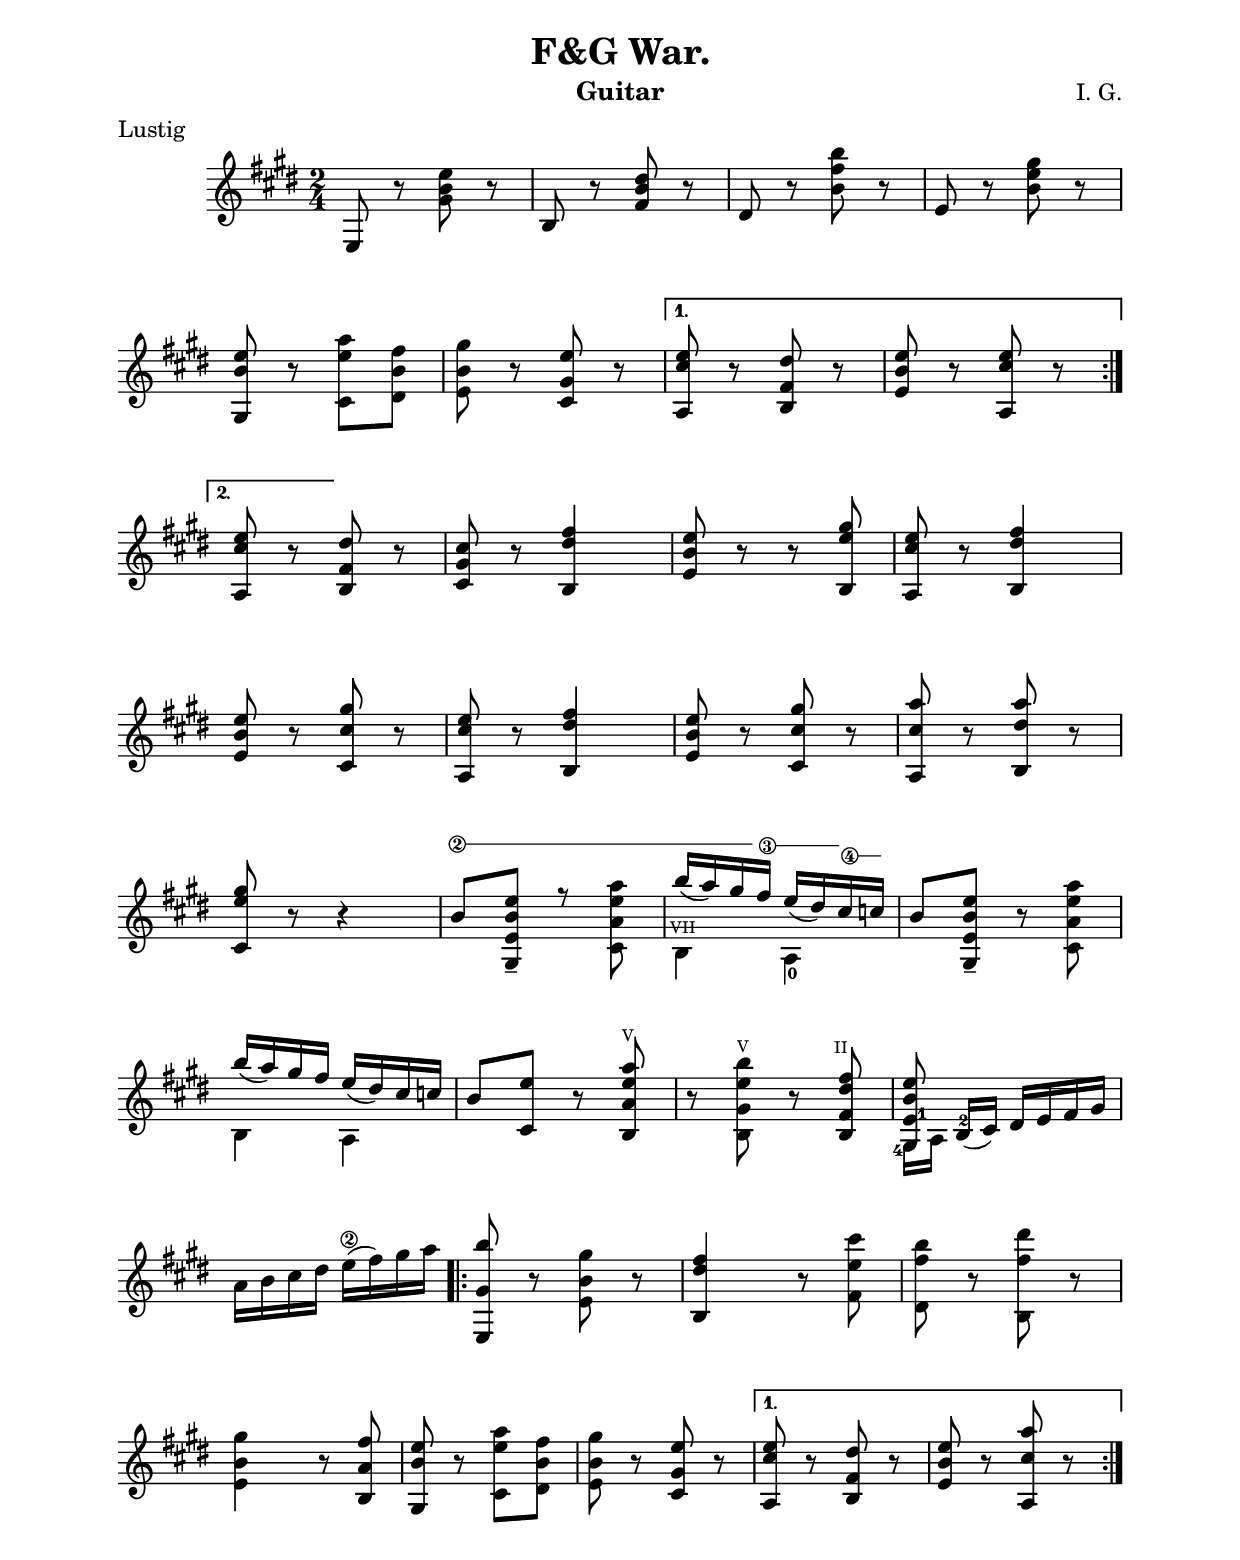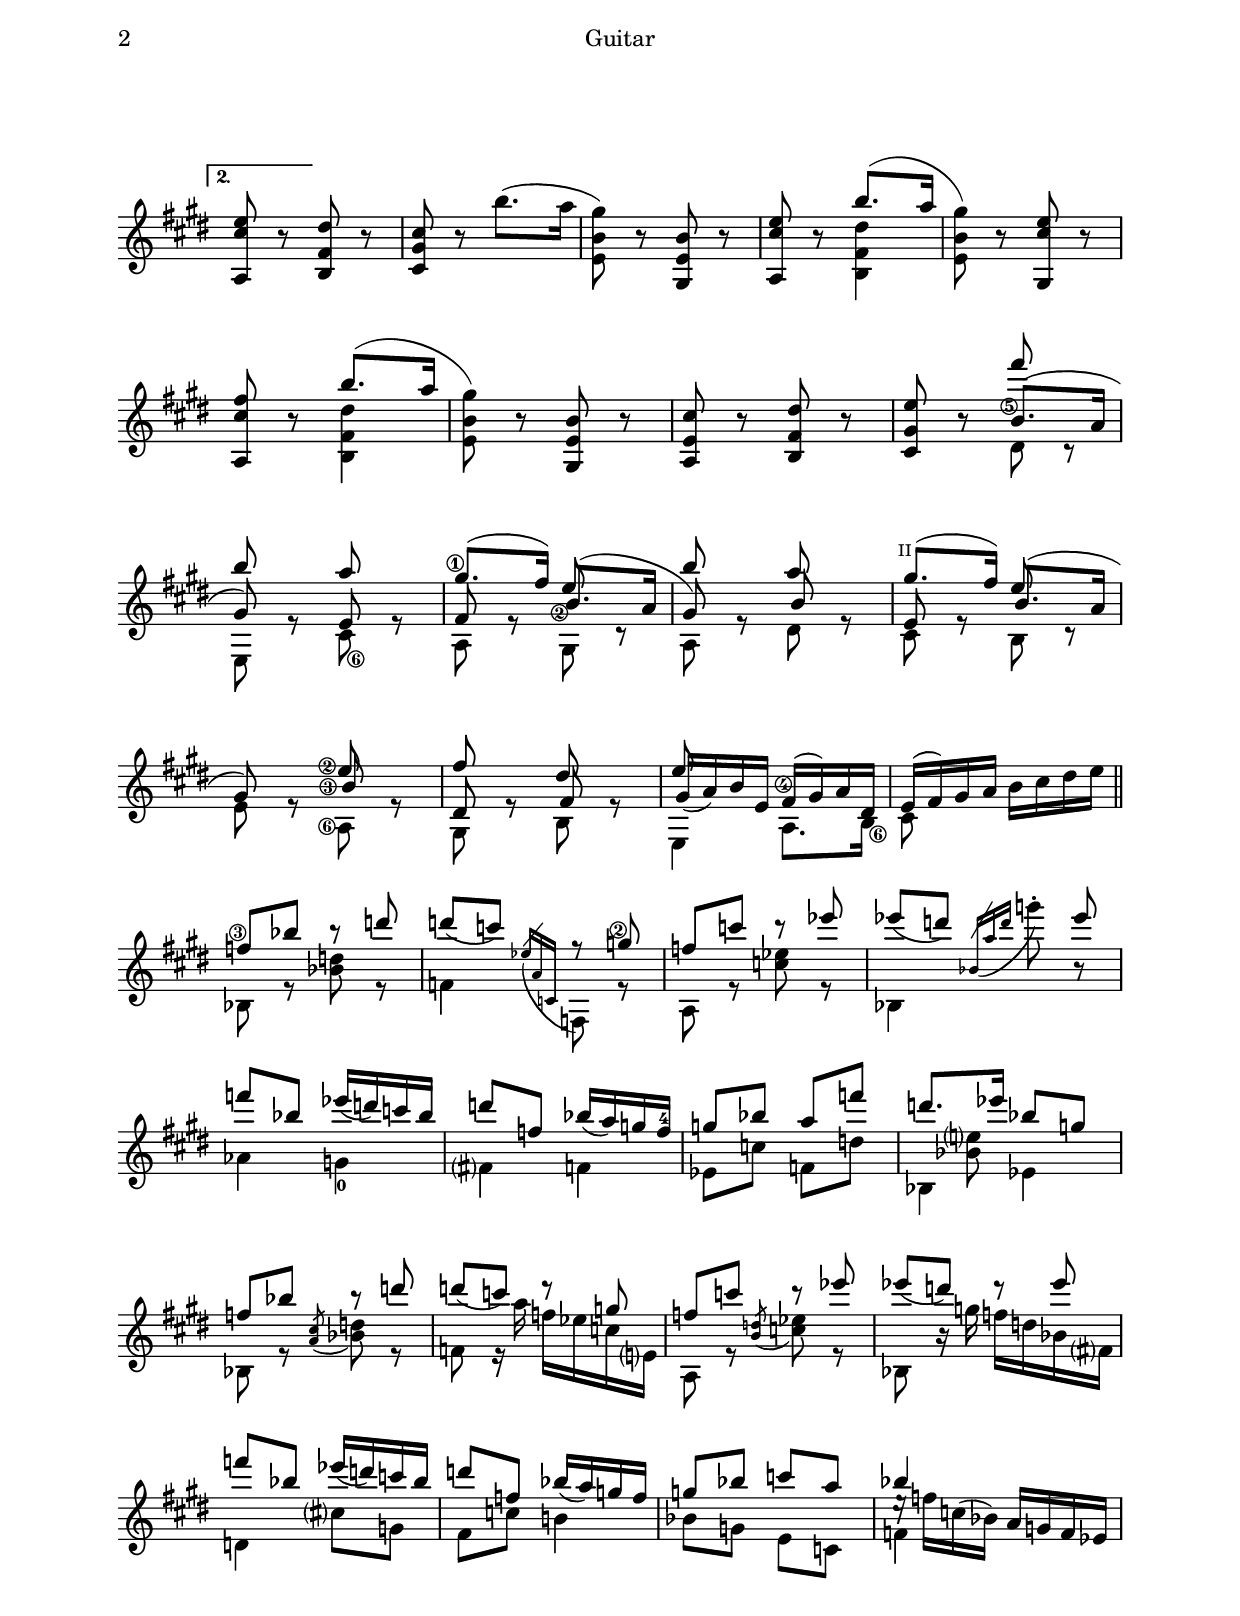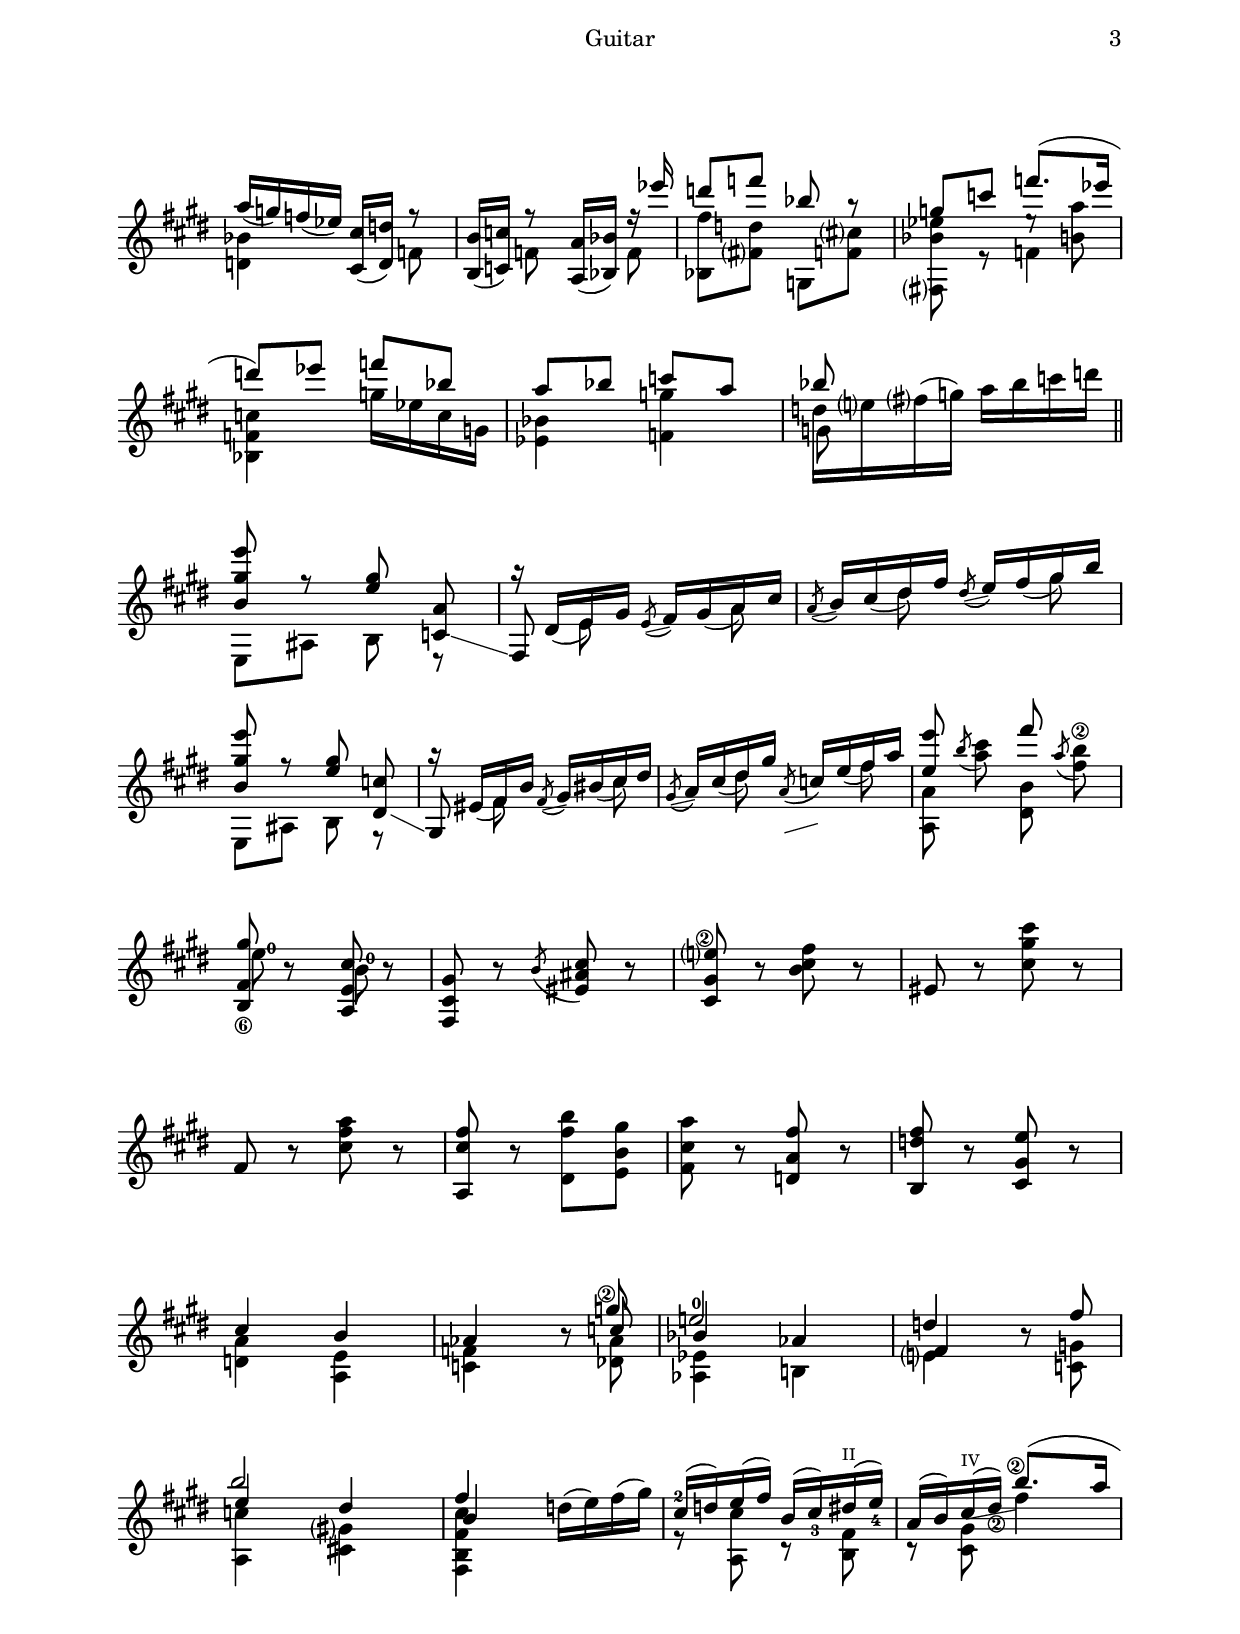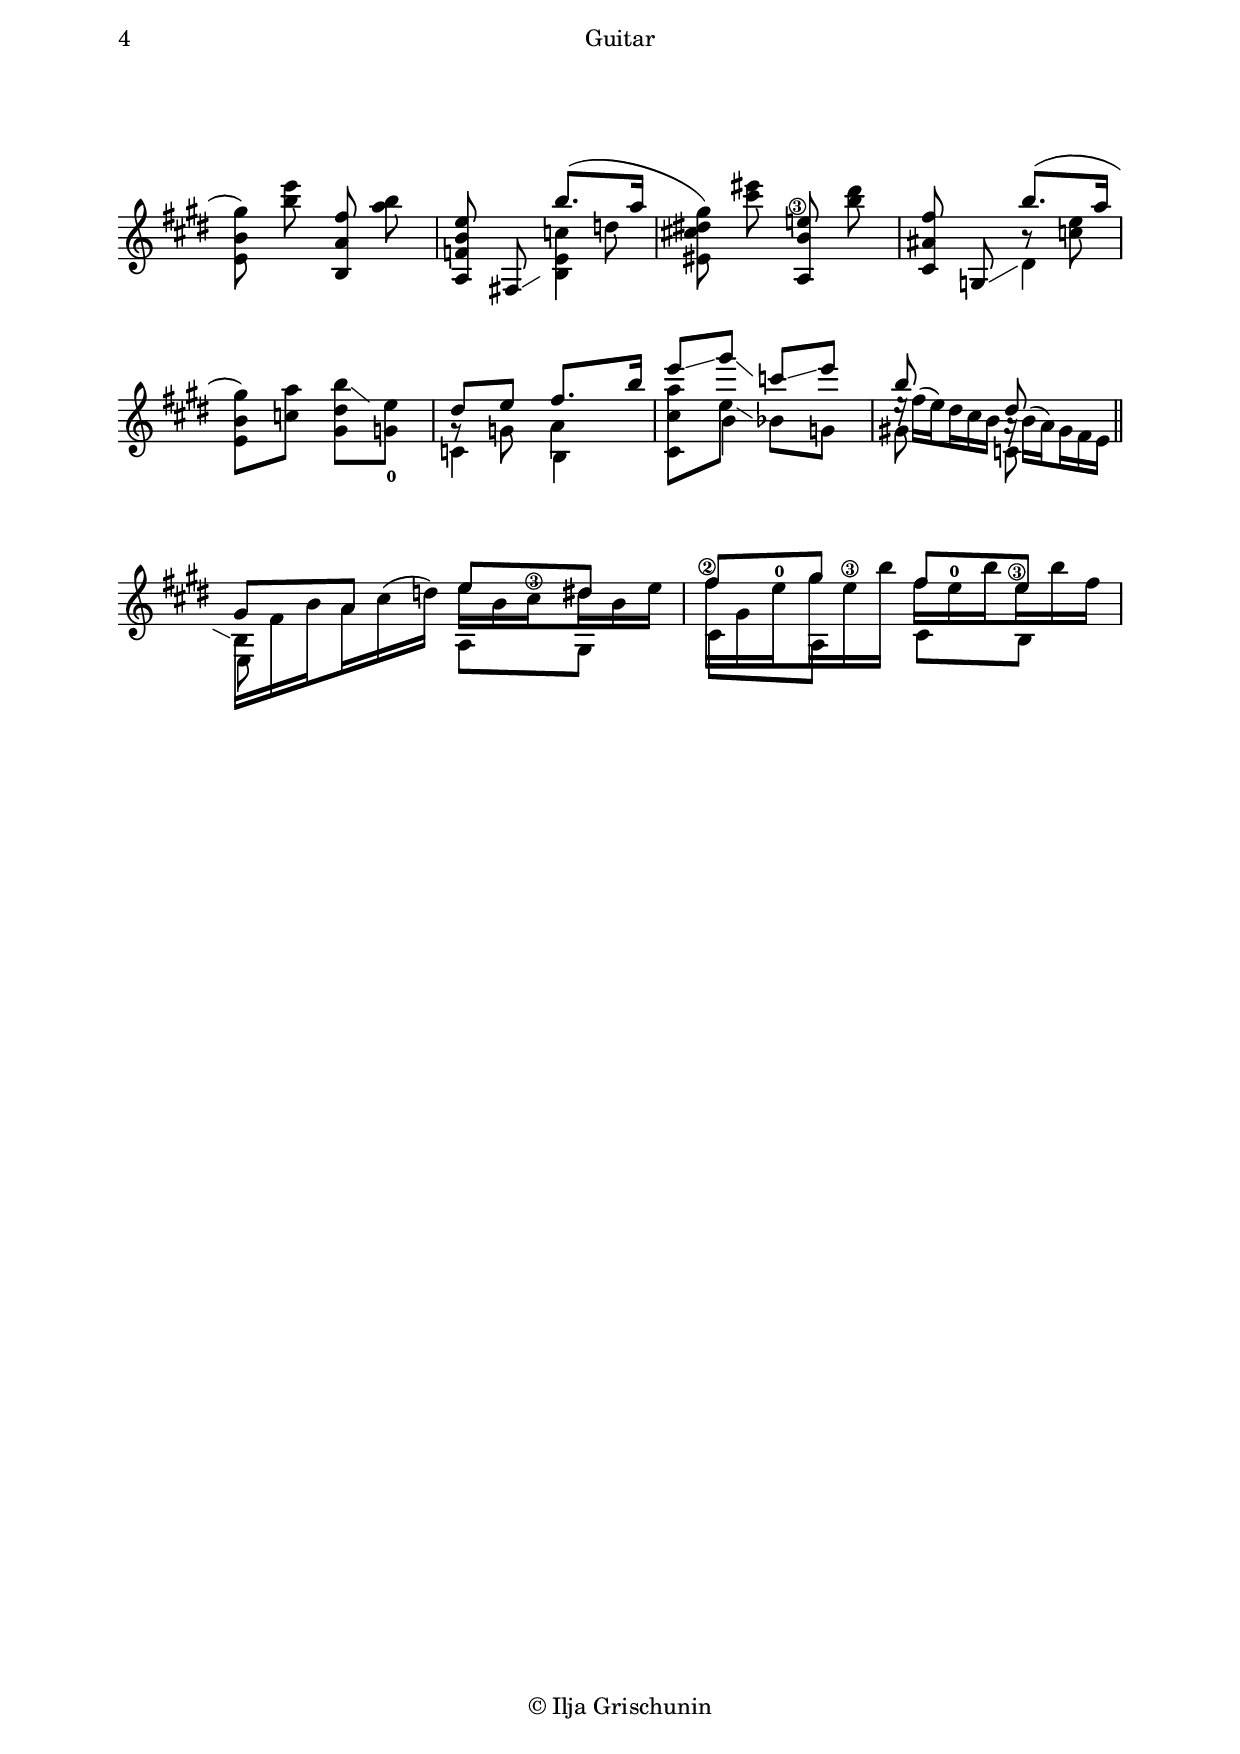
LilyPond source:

\version "2.19.15"

\language "deutsch"

\header {
  title = "F&G War."
  instrument = "Guitar"
  meter = "Lustig"
  composer = "I. G."
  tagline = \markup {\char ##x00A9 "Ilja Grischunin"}
}

\paper {
  #(set-paper-size "a4")
  top-system-spacing.basic-distance = #25
  top-markup-spacing.basic-distance = #8
  markup-system-spacing.basic-distance = #8
  system-system-spacing.basic-distance = #20
  last-bottom-spacing.basic-distance = #24
  left-margin = 20
  right-margin = 20
  %two-sided = ##t
  %inner-margin = 25
  %outer-margin = 15
}

\layout {
  \context {
    \Score
    proportionalNotationDuration = #(ly:make-moment 1/16)
    \remove "Bar_number_engraver"
  }
}

\version "2.19.15"

\language "deutsch"

slash =
#(define-music-function (parser location ang stem-fraction protrusion)
   (number? number? number?)
   (remove-grace-property 'Voice 'Stem 'direction) ; necessary?
   #{
     \once \override Stem #'stencil =
     #(lambda (grob)
        (let* ((X-parent (ly:grob-parent grob X))
               (is-rest? (ly:grob? (ly:grob-object X-parent 'rest))))
          (if is-rest?
              empty-stencil
              (let* ((ang (degrees->radians ang))
                     ; We need the beam and its slope so that slash will
                     ; extend uniformly past the stem and the beam
                     (beam (ly:grob-object grob 'beam))
                     (beam-X-pos (ly:grob-property beam 'X-positions))
                     (beam-Y-pos (ly:grob-property beam 'positions))
                     (beam-slope (/ (- (cdr beam-Y-pos) (car beam-Y-pos))
                                   (- (cdr beam-X-pos) (car beam-X-pos))))
                     (beam-angle (atan beam-slope))
                     (stem-Y-ext (ly:grob-extent grob grob Y))
                     ; Stem.length is expressed in half staff-spaces
                     (stem-length (/ (ly:grob-property grob 'length) 2.0))
                     (dir (ly:grob-property grob 'direction))
                     ; if stem points up. car represents segment of stem
                     ; closest to notehead; if down, cdr does
                     (stem-ref (if (= dir 1) (car stem-Y-ext) (cdr stem-Y-ext)))
                     (stem-segment (* stem-length stem-fraction))
                     ; Where does slash cross the stem?
                     (slash-stem-Y (+ stem-ref (* dir stem-segment)))
                     ; These are values for the portion of the slash that
                     ; intersects the beamed group.
                     (dx (/ (- stem-length stem-segment)
                           (- (tan ang) (* dir beam-slope))))
                     (dy (* (tan ang) dx))
                     ; Now, we add in the wings
                     (protrusion-dx (* (cos ang) protrusion))
                     (protrusion-dy (* (sin ang) protrusion))
                     (x1 (- protrusion-dx))
                     (y1 (- slash-stem-Y (* dir protrusion-dy)))
                     (x2 (+ dx protrusion-dx))
                     (y2 (+ slash-stem-Y
                           (* dir (+ dy protrusion-dy))))
                     (th (ly:staff-symbol-line-thickness grob))
                     (stil (ly:stem::print grob)))

                (ly:stencil-add
                 stil
                 (make-line-stencil th x1 y1 x2 y2))))))
   #})

slashI = {
  \slash 50 0.6 1.0
}

slashII = {
  \slash 45 0.5 0.8
}

slashIII = {
  \slash 60 0.8 1.2
}


stringNumberSpanner =
#(define-music-function (parser location StringNumber) (string?)
   #{
     \override TextSpanner.style = #'solid
     \override TextSpanner.font-size = #-5
     \override TextSpanner.bound-details.left.stencil-align-dir-y = #CENTER
     \override TextSpanner.bound-details.left.text = \markup { \circle \number #StringNumber }
   #})

FO = #(define-music-function (parser location offsetX offsetY)(number? number?)
        #{
          \once \override Voice.Fingering.extra-offset = #(cons offsetX offsetY)
        #})

guitarMusic = \relative {
  \clef treble
  \key e \major
  \time 2/4
  %\override Staff.TimeSignature #'stencil = ##f
  \override Fingering #'staff-padding = #'()
  \override Score.VoltaBracketSpanner.Y-offset = 7
  \repeat volta 2 {
    e8 r <gis' h e> r h, r <fis' h dis> r
    dis r <h' fis' h> r e, r <h' e gis> r
    <gis, h' e> r <cis e' a> <dis h' fis'> <e h' gis'> r <cis gis' e'> r
  }
  \alternative {
    {
      <a cis' e> r
      \set Score.repeatCommands = #'((volta #f))
      <h fis' dis'> r <e h' e> r <a, cis' e> r
    }
    {
      <a cis' e> r \noBreak
    }
  }
  <h fis' dis'> r <cis gis' cis> r <h dis' fis>4
  <e h' e>8 r r <h e' gis> <a cis' e> r <h dis' fis>4
  <e h' e>8 r <cis cis' gis'> r <a cis' e> r <h dis' fis>4
  <e h' e>8 r <cis cis' gis'> r <a cis' a'> r <h dis' a'> r
  <cis e' gis> r r4
  <<
    {
      \stringNumberSpanner "2"
      \textSpannerUp
      \once\override TextSpanner.extra-offset = #'(0 . -0.5)
      \once\override TextSpanner #'(bound-details right padding) = #2
      h'8\startTextSpan <gis, e' h' e>_- r s
      h''16_( a) gis
      \stringNumberSpanner "3"
      \once\override TextSpanner.extra-offset = #'(0.5 . 0)
      \once\override TextSpanner #'(bound-details right padding) = #2
      fis\stopTextSpan\startTextSpan e_( dis)
      \stringNumberSpanner "4"
      \once\override TextSpanner.extra-offset = #'(0.5 . 0.5)
      cis\stopTextSpan\startTextSpan c\stopTextSpan
    }
    \\
    {
      s4. <cis, a' e' a>8
      \override TextScript.extra-offset = #'(-0.5 . 6)
      h4-\markup{\teeny VII} \FO #'0.2 #'0.2 a-0
    }
  >>
  h'8 <gis, e' h' e>-- r <cis a' e' a>
  <<
    {
      h''16_( a) gis fis e_( dis) cis c
    }
    \\
    {
      h,4                      a
    }
  >>
  h'8 <cis, e'> r <h a' e' a>^\markup{\teeny V}
  r <h gis' e' h'>^\markup{\teeny V}
  \override TextScript.extra-offset = #'(-0.5 . -1)
  r <h fis' dis' fis>^\markup{\teeny II}
  <<
    {
      \FO #'1.2 #'-4.5 <gis e'-1 h' e>8
    }
    \\
    {
      \FO #'-1.2 #'3.5 gis16[-4 a]
    }
  >>
  \FO #'0 #'-3.2 h16(-2 cis) dis e fis gis a h cis dis e(\2 fis) gis a
  \repeat volta 2 {
    <e,, gis' h'>8 r <e' h' gis'> r <h dis' fis>4 r8 <fis' e' cis'>
    <dis fis' h> r <h fis'' dis'> r <e h' gis'>4 r8 <h a' fis'>
    <gis h' e> r <cis e' a> <dis h' fis'> <e h' gis'> r <cis gis' e'> r
  }
  \alternative{
    {
      <a cis' e> r
      \set Score.repeatCommands = #'((volta #f))
      <h fis' dis'> r <e h' e> r <a, cis' a'> r \break
    }
    {
      <a cis' e> r \noBreak
    }
  }
  <h fis' dis'> r <cis gis' cis> r h''8.( a16
  <e, h' gis'>8) r <gis, e' h'> r <a cis' e> r
  <<
    {
      \once\override Slur.positions = #'(0 . 1)
      \shape #'((0 . 0) (0.8 . 0.5) (0 . 0) (0 . 0)) Slur
      h''8.( a16 \stemDown <e, h' gis'>8)
    }
    \\
    {
      <h fis' dis'>4 s8
    }
  >>
  r8 <gis cis' e> r <a cis' fis> r
  <<
    {
      \once\override Slur.positions = #'(0 . 1)
      \shape #'((0 . 0) (0.8 . 0.5) (0 . 0) (0 . 0)) Slur
      h''8.( a16 \stemDown <e, h' gis'>8)
    }
    \\
    {
      <h fis' dis'>4 s8
    }
  >>
  r8 <gis e' h'> r <a e' cis'> r <h fis' dis'> r
  <cis gis' e'> r
  <<
    {
      \once\override Slur.positions = #'(0 . 1)
      \once\override StringNumber.extra-offset = #'(-0.8 . -3.5)
      h'8.(\5 a16 gis8) s e s fis s
      \once\override Slur.positions = #'(0 . 1)
      \once \override NoteColumn.force-hshift = #.3
      \once\override Beam.positions = #'(3.5 . 3)
      \once\override StringNumber.extra-offset = #'(-1.3 . -6)
      h8.(\2 a16 gis8) s
      \once \override NoteColumn.force-hshift = #.3
      h s e, s
      \once\override Slur.positions = #'(0 . 1)
      \once \override NoteColumn.force-hshift = #.3
      \once\override Beam.positions = #'(3.5 . 3)
      h'8.( a16 gis8) s
      \once \override NoteColumn.force-hshift = #.3
      \set stringNumberOrientations = #'(left)
      h\3 s dis, s
      \override NoteColumn.force-hshift = #.3
      fis s
      \once\override Beam.positions = #'(3 . 2.7)
      gis16_(
      \revert NoteColumn.force-hshift
      a) h e,
    }
    \\
    {
      \voiceOne
      fis''8 s h, s a s
      \once\override StringNumber.extra-offset = #'(-0.6 . -3)
      gis8.(\1 fis16)
      e8 s h' s a s
      \override TextScript.extra-offset = #'(-0.5 . -2)
      gis8.(^\markup{\teeny II} fis16)
      e8 s s4
      \set stringNumberOrientations = #'(left)
      \once\override StringNumber.extra-offset = #'(0.3 . 0.5)
      e8\2 s fis s dis s e
    }
    \\
    {
      \voiceTwo
      dis,8 r e, r
      \once\override StringNumber.extra-offset = #'(1 . 2)
      cis'_\6 r a r gis r a r dis r cis r h r e r
      \once\override StringNumber.extra-offset = #'(-1.7 . 4.5)
      a,_\6 r gis r h r
      e,4
    }
  >>
  <<
    {
      \unset stringNumberOrientations
      \once\override StringNumber.extra-offset = #'(-0.5 . -3.5)
      fis'16(\4 gis) a dis, e( fis) gis a
    }
    \\
    {
      a,8.
      \once\override StringNumber.extra-offset = #'(1 . 3.5)
      h16_\6 cis8 s
    }
  >>
  h'16 cis dis e
  \bar "||"
  \break
  %\key b \major
  \tag #'changeSpacingSpanner {
    \newSpacingSection
    \override Score.SpacingSpanner.base-shortest-duration = #(ly:make-moment 1/32)
  }
  <<
    {
      \once\override StringNumber.extra-offset = #'(-0.6 . -3.5)
      f8\3 b r d d_( c) r
      \once\override StringNumber.extra-offset = #'(-0.6 . -3)
      g\2 f c' r es es_( d) s es
      f b, es16_( d) c b d8 f, b16_( a) g
      \once\override Fingering.extra-offset = #'(0 . -3.2)
      f-4
      g8 b a f'
    }
    \\
    {
      b,,,8 r <b' d> r f4
      %\once\override Slur.direction = #DOWN
      \once\override Slur.positions = #'(1 . -4)
      \stemUp
      \acciaccatura {\slashI es'16[ a, c,]}
      \stemDown
      f,8 r
      a r <c' es> r b,4
      %\once\override Slur.direction = #DOWN
      \shape #'((0.3 . 0.3) (0 . -0.3) (0.6 . -0.2) (1 . 0.2)) Slur
      \stemUp
      \acciaccatura {\slashIII b'16[ a' d]}
      \stemDown
      g8^. h,,\rest
      as4 g-0 fis? f es8 c' f, d'
    }
  >>
  <<
    {
      d'8. es16
    }
    \\
    {
      s8 <b, e?>
    }
    \\
    {
      \voiceTwo
      b,4
    }
  >>
  <<
    {
      b''8 g
    }
    \\
    {
      es,4
    }
  >>
  <<
    {
      f'8 b r d d_( c) r g f c' r es es_( d) r es
      f b, es16_( d) c b d8 f, b16_( a) g f
      g8 b c a
    }
    \\
    {
      b,,8 r \stemUp \acciaccatura <a' cis> \stemDown <b d> r f8 r16 a'
      f es c e,? a,8 r \stemUp \acciaccatura <h' d> \stemDown <c es> r
      b,8 b'16\rest g'
      f d b fis? d4 cis'?8 g fis c' h!4 b8 g e c
    }
  >>
  <<
    {
      b''4
    }
    \\
    {
      e,16\rest f c\glissando^( b)
    }
    \\
    {
      \voiceTwo
      f4
    }
  >>
  a16 g f es
  <<
    {
      a'_( g) f_( es) <cis, cis'>16_( <d d'>) r8
      <h h'>16_( <c c'>) r8 <a a'>16_( <b b'>) r16 es''
      d8 f b, r g c
    }
    \\
    {
      <d,, b'>4 s8 f s f s f
      <b, fis''> <fis'? d'> g, <f' cis'?> <fis,? b' es> r
    }
  >>
  <<
    {
      f'''8.( es16 d8) es
    }
    \\
    {
      e,8\rest <h a'> s4
    }
    \\
    {
      \voiceTwo
      f4 <b, f' c'>4
    }
  >>
  <<
    {
      f'''8 b, a b c a
    }
    \\
    {
      g16 es c g <es b'>4 <f g'>
    }
  >>
  <<
    {
      b'8 s
    }
    \\
    {
      d,16 e? fis?^( g)
    }
    \\
    {
      \voiceTwo
      \once \override NoteColumn.force-hshift = #0.3
      g,8 s
    }
  >>
  a'16 b c d
  \bar "||"
  \break
  \tag #'changeSpacingSpanner {
    \newSpacingSection
    \revert Score.SpacingSpanner.base-shortest-duration
  }
  <<
    {
      <<
        {
          <h, gis' e'>8 r <e gis>
        }
        \\
        {
          e,,8 ais h
        }
      >>
      <<
        {

          s8 r16 dis_([ e) gis]
        }
        \\
        {
          r8 s e
        }
        \\
        {
          <c a'>8\glissando fis, s
        }
      >>
      <<
        {
          \override Slur.direction = #DOWN
          \once\override Slur.positions = #'(2.5 . 3.5)
          \acciaccatura e'8-\markup {
            \postscript #"0.5 -5.3 moveto 2.3 0.5 rlineto stroke"
          }
          fis16 gis_( a) cis
          \once\override Slur.positions = #'(2.5 . 3.5)
          \acciaccatura a8-\markup {
            \postscript #"0.5 -3.8 moveto 2.3 0.5 rlineto stroke"
          }
          h16 cis_( dis) fis
          \once\override Slur.positions = #'(2.5 . 3.5)
          \acciaccatura dis8-\markup {
            \postscript #"0.5 -2.3 moveto 2.3 0.5 rlineto stroke"
          }
          e16 fis( gis) h
        }
        \\
        {
          s8 a, s dis s gis
        }
      >>
      <<
        {
          <h, gis' e'>8 r <e gis>
        }
        \\
        {
          e,,8 ais h
        }
      >>
      <<
        {

          s8 r16 eis_([ fis) h]
        }
        \\
        {
          r8 s fis
        }
        \\
        {
          <dis c'>8\glissando gis, s
        }
      >>
      <<
        {
          \override Slur.direction = #DOWN
          \once\override Slur.positions = #'(2.5 . 3.5)
          \acciaccatura fis'8-\markup {
            \postscript #"0.5 -4.8 moveto 2.3 0.5 rlineto stroke"
          }
          gis16 his( cis) dis
          \once\override Slur.positions = #'(2.5 . 3.5)
          \acciaccatura gis,8-\markup {
            \postscript #"0.5 -4.3 moveto 2.3 0.5 rlineto stroke"
          }
          a16 cis( dis) gis
          \once\override Slur.positions = #'(2.5 . 3.5)
          \tag #'Part {
            \acciaccatura a,8-\markup {
              \postscript #"0.5 -7 moveto 3.2 0.9 rlineto stroke"
            }
            c16 e( fis) a
          }
          \tag #'Partitur {
            \acciaccatura a,8-\markup {
              \postscript #"0.5 -3.8 moveto 3.2 0.8 rlineto stroke"
            }
            c16 e( fis) a
          }
        }
        \\
        {
          s8 cis, s dis s fis
        }
      >>
      <<
        {
          <e e'>8
        }
        \\
        {
          <a,, a'>8
        }
      >>
      \acciaccatura h''8 <a cis>
      <<
        {
          fis'
        }
        \\
        {
          <dis,, h'>
        }
      >>
      \acciaccatura a'' <fis h\2>
      <<
        {
          <h,,_\6 fis' gis'>
        }
        \\
        {
          \once \override NoteColumn.force-hshift = #1.3
          \once\override Fingering.extra-offset = #'(1.2 . -1)
          e'^0
        }
      >>
      r
      <<
        {
          <a,, e' cis'>
        }
        \\
        {
          \once \override NoteColumn.force-hshift = #1.6
          \once\override Fingering.extra-offset = #'(0.8 . -2)
          h'^0
        }
      >>
      r
      <fis, cis' gis'> r \acciaccatura h' <eis, ais cis> r
      \once\override StringNumber.extra-offset = #'(-0.6 . -2.8)
      <cis gis' e'?\2> r
      <h' cis fis> r eis, r <cis' gis' cis> r fis, r <cis' fis a> r
      <a, cis' fis> r <dis fis' h> <e h' gis'> <fis cis' a'> r <d a' fis'> r
      <h d' fis> r <cis gis' e'> r
      <<
        {
          cis'4 h as
        }
        \\
        {
          <d, a'>4 <a e'> <c f>
        }
      >>
      r8
      <<
        {
          \override NoteColumn.force-hshift = #-0.3
          \once\override StringNumber.extra-offset = #'(-0.6 . -2.8)
          g''\2 e!2^0
          \revert NoteColumn.force-hshift
          d4
        }
        \\
        {
          \voiceOne
          %\tweak Accidental.extra-offset #'(0.5 . 0)
          c8 b4 as
          \once\override NoteColumn.force-hshift = #0.8
          fis
        }
        \\
        {
          \voiceTwo
          <des as'>8 <as es'>4 h! e?
        }
      >>
      r8
      <<
        {
          fis'
        }
        \\
        {
          <c, g'>
        }
      >>
      <<
        {
          \once\override NoteColumn.force-hshift = #-0.3
          h''2 fis4
        }
        \\
        {
          \voiceOne
          e4 dis
          \once\override NoteColumn.force-hshift = #0.6
          h
        }
        \\
        {
          \voiceTwo
          <a, c'>4 <\tweak Accidental.extra-offset #'(2.5 . 0) cis! gis'?> <fis, h fis' cis'>
        }
      >>
      d''16( e) fis( gis)
      <<
        {
          \override Fingering.staff-padding = #'()
          \once\override Fingering.extra-offset = #'(-0.2 . -3)
          cis,^2( \tweak AccidentalPlacement.right-padding #0 d) e( fis)
          h,( cis_3) \tweak AccidentalPlacement.right-padding #0 dis( e_4)
          a,( h)
          \tag #'Part {
            cis(-\markup {
              \postscript #"0.5 -2.6 moveto 4.8 0.9 rlineto stroke"
            }
            \once\override StringNumber.extra-offset = #'(0.2 . -6.2)
            dis\2) \stemDown fis4
          }
          \tag #'Partitur {
            cis16(-\markup {
              \postscript #"0.5 -2.6 moveto 6.3 0.9 rlineto stroke"
            }
            \once\override StringNumber.extra-offset = #'(0.2 . -6.2)
            dis\2) \stemDown fis4
          }
          \stemNeutral
        }
        \\
        {
          r8 <a,, cis'> r <h fis'>^\markup{\teeny II} r <cis gis'>^\markup{\teeny IV}
          \stemUp
          \once\override Slur.positions = #'(0 . 1)
          \shape #'((0 . 0) (0.8 . 0.5) (0 . 0) (0 . 0)) Slur
          \once\override StringNumber.extra-offset = #'(-0.6 . -2.8)
          h''8.\2^( a16
          \stemDown
          <e, h' gis'>8)
          )
        }
      >>
      <h'' e>8 <h,, a' fis'> <a'' h>\noBeam
      <a,, f' h e>
      <<
        {
          s8
          \once\override Slur.positions = #'(0 . 1)
          \shape #'((0 . 0) (0.8 . 0.5) (0 . 0) (0 . 0)) Slur
          h''8.( a16 \stemDown
          <
          \tweak AccidentalPlacement.right-padding #-1
          \tweak Accidental.extra-offset #'(1 . 0)
          eis,
          \tweak Accidental.extra-offset #'(-0.3 . 0)
          cis'!
          \tweak Accidental.extra-offset #'(-0.7 . 0)
          dis! gis
          >8)
        }
        \\
        {
          s8 s d'
        }
        \\
        {
          fis,,!\glissando \stemDown<h e c'>4 s8
        }
      >>
      <cis'' eis>8 
      \once\override StringNumber.extra-offset = #'(-0.6 . -2.8)
      <a,, h' e!\3> <h'' dis>\noBeam
      <cis,, ais' fis'>
      <<
        {
          s8
          \once\override Slur.positions = #'(0 . 1)
          \shape #'((0 . 0) (0.8 . 0.5) (0 . 0) (0 . 0)) Slur
          h''8.( a16
          \stemDown
          <e, h' gis'>8)<c' a'>
        }
        \\
        {
          s8 h\rest <c e>
        }
        \\
        {
          g,\glissando \stemDown dis'4
        }
      >>
      \set glissandoMap = #'((2 . 1))
      <gis dis' h'>8\glissando <g_0 e'>
      <<
        {
          dis' e fis8. h16
        }
        \\
        {
          g,8\rest g a4
        }
        \\
        {
          \voiceTwo
          c,4
          \once\override NoteColumn.force-hshift = #0.2
          h
        }
      >>
      <<
        {
          e''8\glissando gis\glissando c,\glissando e
        }
        \\
        {
          <cis,, cis' a'> e'\glissando b g
        }
        \\
        {
          \voiceTwo
          s8
          \once\override NoteColumn.force-hshift = #0.2
          h4 s8
        }
      >>
      <<
        {
          h' s dis, s
          \bar "||" \break
          gis, a
        }
        \\
        {
          \override TupletNumber #'transparent = ##t
          \override TupletBracket #'bracket-visibility = ##f
          \tuplet 3/2 8 {
            \set subdivideBeams = ##t
            \set baseMoment = #(ly:make-moment 1/8)
            \set beatStructure = #'(2 2 2 2)
            e'16\rest fis^( e) dis cis h a\rest h^( a) gis fis
            \override Glissando.breakable = ##t
            \override Glissando.after-line-breaking = ##t
            e\glissando
            \once\override Beam.positions = #'(-10 . -4)
            h fis' h a cis^( d)
          }
        }
        \\
        {
          \voiceTwo
          gis,!8 s c, s
          \once\override NoteColumn.force-hshift = #0.2
          e, s
        }
      >>
      <<
        {
          e''8 dis fis gis fis e
        }
        \\
        {
          \override TupletNumber #'transparent = ##t
          \override TupletBracket #'bracket-visibility = ##f
          \tuplet 3/2 8 {
            \set subdivideBeams = ##t
            \set baseMoment = #(ly:make-moment 1/8)
            \set beatStructure = #'(2 2 2 2)
            \once\override Beam.positions = #'(-2.2 . -2.2)
            e16 h
            \once\override StringNumber.extra-offset = #'(0 . -1.2)
            cis\3 dis h e
            \once\override StringNumber.extra-offset = #'(-0.5 . -0.3)
            fis\2 gis, e'^0 gis e\3 h' fis e^0 h'
            \once\override StringNumber.extra-offset = #'(-0.5 . -0.3)
            e,\3 h' fis
          }
        }
        \\
        {
          \voiceTwo
          a,,8 gis
          \override NoteColumn.force-hshift = #0.2
          \once\override Beam.positions = #'(-7 . -7.5)
          cis a cis h
        }
      >>
    }
    \tag #'addOssia {
      \new Staff \with {
        \remove "Time_signature_engraver"
        alignAboveContext = #"main"
        \magnifyStaff #2/3
        firstClef = ##f
      }
      {
        \key e \major
        h'8-. e-. r gis-. gis( fis) r cis-. h-. fis'-. r a-. a( gis) r a-.
        h-. e,-. a16( gis fis e gis8) h,-. e16( dis cis h
        cis8) e-. dis-. h'-. gis8.( a16 e8) cis-.
        h8-. e-. r gis-. gis( fis) r cis-. h-. fis'-. r a-. a( gis) r a-.
        h-. e,-. a16( gis fis e gis8) h,-. e16( dis cis h
        cis8) e-. fis-. dis-. e-. r
        h'8.( a16 gis8) e-. h-. r cis-. fis-. h8.( a16 gis8) h-. e,-. r
        cis-. fis-. h8.( a16 gis8) a-. h-. e,-. dis-. e-. fis-. dis-. e-. r
        h'8.( a16 gis8) e-. h-. r cis-. fis-. h8.( a16 gis8) h-. e,-. r
        cis-. fis-. h8.( a16 gis8) a-. h-. e,-. dis-. e-. fis-. dis-. e-. r r4
      }
    }
  >>
}


\score {
  \removeWithTag #'changeSpacingSpanner
  \removeWithTag #'addOssia
  \removeWithTag #'Partitur
  \guitarMusic
}
